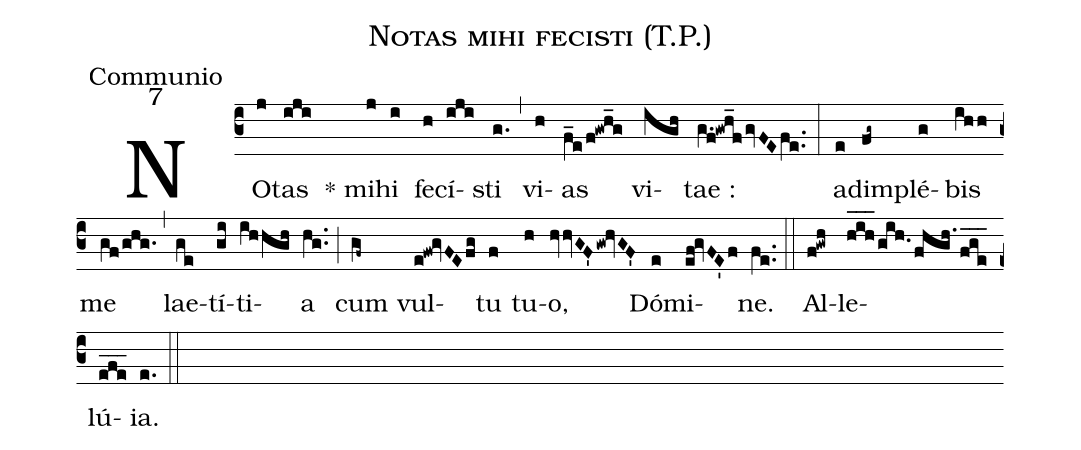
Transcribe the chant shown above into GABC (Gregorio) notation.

name:Notas mihi fecisti (T.P.);
office-part:Communio;
mode:7;
%%
(c3) NO(j)tas(iji) * mi(j)hi(i) fe(h)cí(iji)sti(g.) (,) vi(h)as(f_e/f!gwh_g) vi(igh)tae :(g.f!gwh_fgvFEfe..) (:) ad(e)im(fg~)plé(g)bis(ihh) me(gf/ghg.) (,) lae(ge)tí(gi)ti(ihhgh)a(hg..) (;) cum(gf~) vul(e!fw!gvFEfg)tu(f) tu(h)o,(hvvGF'gw!hvGF') Dó(e)mi(ef!gvFE'f)ne.(fe..) (::) Al(f!gwh)le(hih___/gih./fhgh.!/fge___)lú(efe___)ia.(e.) (::)
